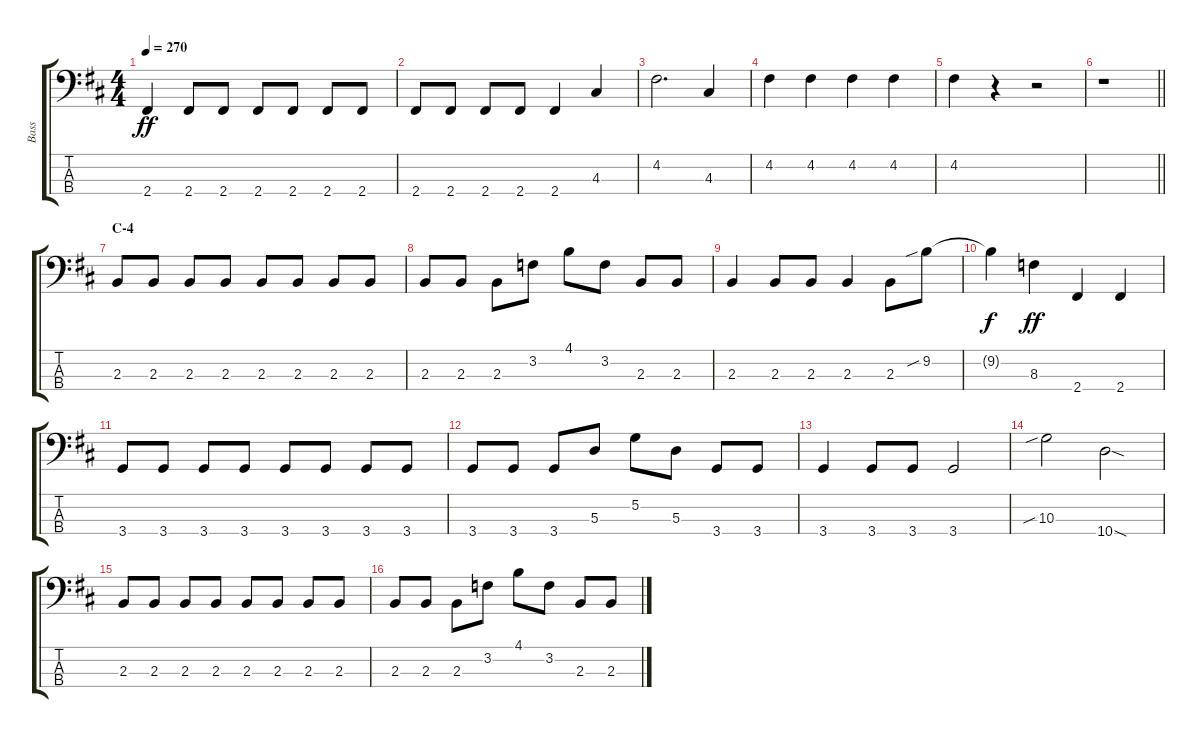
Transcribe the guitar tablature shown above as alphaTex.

\track ("Bass" "Bass") {instrument electricbasspick}
\staff {score tabs}
\tuning (G2 D2 A1 E1) {hide}
\ts (4 4)
\tempo 270
\clef f4
\ks d
2.4.4{dy ff} 2.4.8 2.4.8 2.4.8 2.4.8 2.4.8 2.4.8 |
2.4.8 2.4.8 2.4.8 2.4.8 2.4.4 4.3.4 |
4.2.2{d} 4.3.4 |
4.2.4 4.2.4 4.2.4 4.2.4 |
4.2.4 r.4 r.2 |
\barLineRight lightlight
r.1 |
\section ("" "C-4")
2.3.8 2.3.8 2.3.8 2.3.8 2.3.8 2.3.8 2.3.8 2.3.8 |
2.3.8 2.3.8 2.3.8 3.2.8 4.1.8 3.2.8 2.3.8 2.3.8 |
2.3.4 2.3.8 2.3.8 2.3.4 2.3.8 9.2{sib}.8 |
9.2{t}.4{dy f} 8.3.4{dy ff} 2.4.4 2.4.4 |
3.4.8 3.4.8 3.4.8 3.4.8 3.4.8 3.4.8 3.4.8 3.4.8 |
3.4.8 3.4.8 3.4.8 5.3.8 5.2.8 5.3.8 3.4.8 3.4.8 |
3.4.4 3.4.8 3.4.8 3.4.2 |
10.3{sib}.2 10.4{sod}.2 |
2.3.8 2.3.8 2.3.8 2.3.8 2.3.8 2.3.8 2.3.8 2.3.8 |
2.3.8 2.3.8 2.3.8 3.2.8 4.1.8 3.2.8 2.3.8 2.3.8
